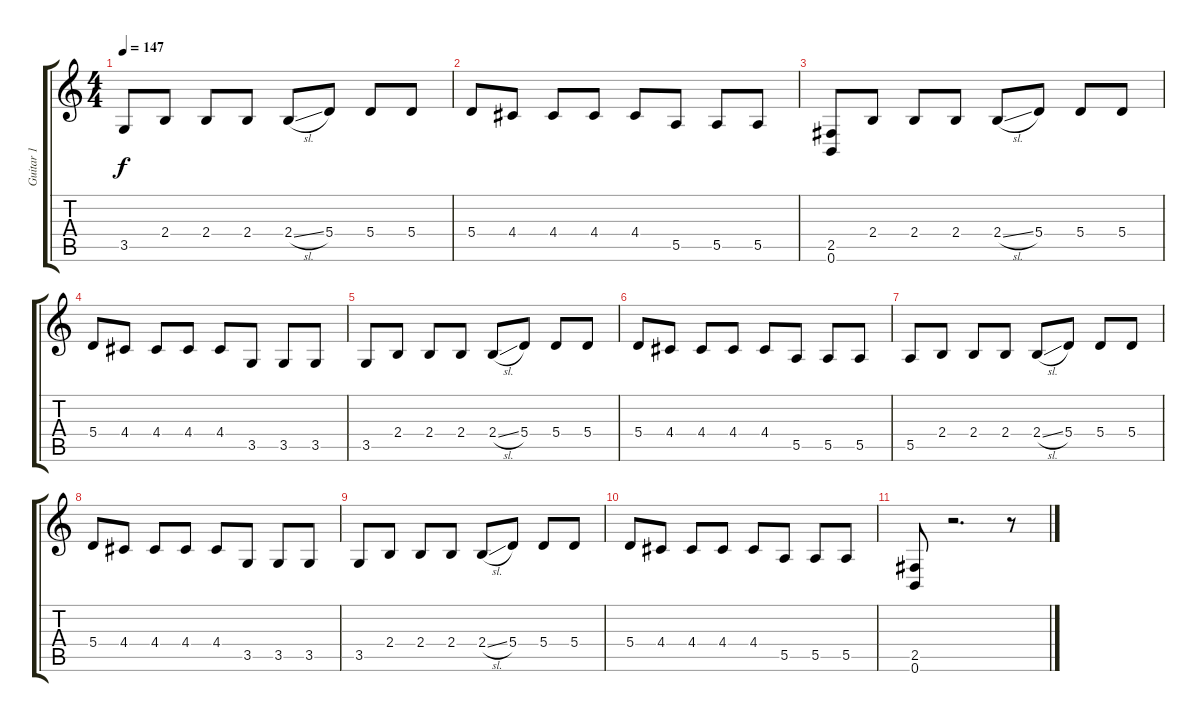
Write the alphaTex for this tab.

\track ("Guitar 1" "Guitar 1") {instrument distortionguitar}
\staff {score tabs}
\tuning (B3 Gb3 D3 A2 E2 B1) {hide}
\ts (4 4)
\tempo 147
\clef g2
\ks c
3.5.8{dy f} 2.4.8 2.4.8 2.4.8 2.4{sl}.8 5.4.8 5.4.8 5.4.8 |
5.4.8 4.4.8 4.4.8 4.4.8 4.4.8 5.5.8 5.5.8 5.5.8 |
(2.5 0.6).8 2.4.8 2.4.8 2.4.8 2.4{sl}.8 5.4.8 5.4.8 5.4.8 |
5.4.8 4.4.8 4.4.8 4.4.8 4.4.8 3.5.8 3.5.8 3.5.8 |
3.5.8 2.4.8 2.4.8 2.4.8 2.4{sl}.8 5.4.8 5.4.8 5.4.8 |
5.4.8 4.4.8 4.4.8 4.4.8 4.4.8 5.5.8 5.5.8 5.5.8 |
5.5.8 2.4.8 2.4.8 2.4.8 2.4{sl}.8 5.4.8 5.4.8 5.4.8 |
5.4.8 4.4.8 4.4.8 4.4.8 4.4.8 3.5.8 3.5.8 3.5.8 |
3.5.8 2.4.8 2.4.8 2.4.8 2.4{sl}.8 5.4.8 5.4.8 5.4.8 |
5.4.8 4.4.8 4.4.8 4.4.8 4.4.8 5.5.8 5.5.8 5.5.8 |
(2.5 0.6).8 r.2{d} r.8
